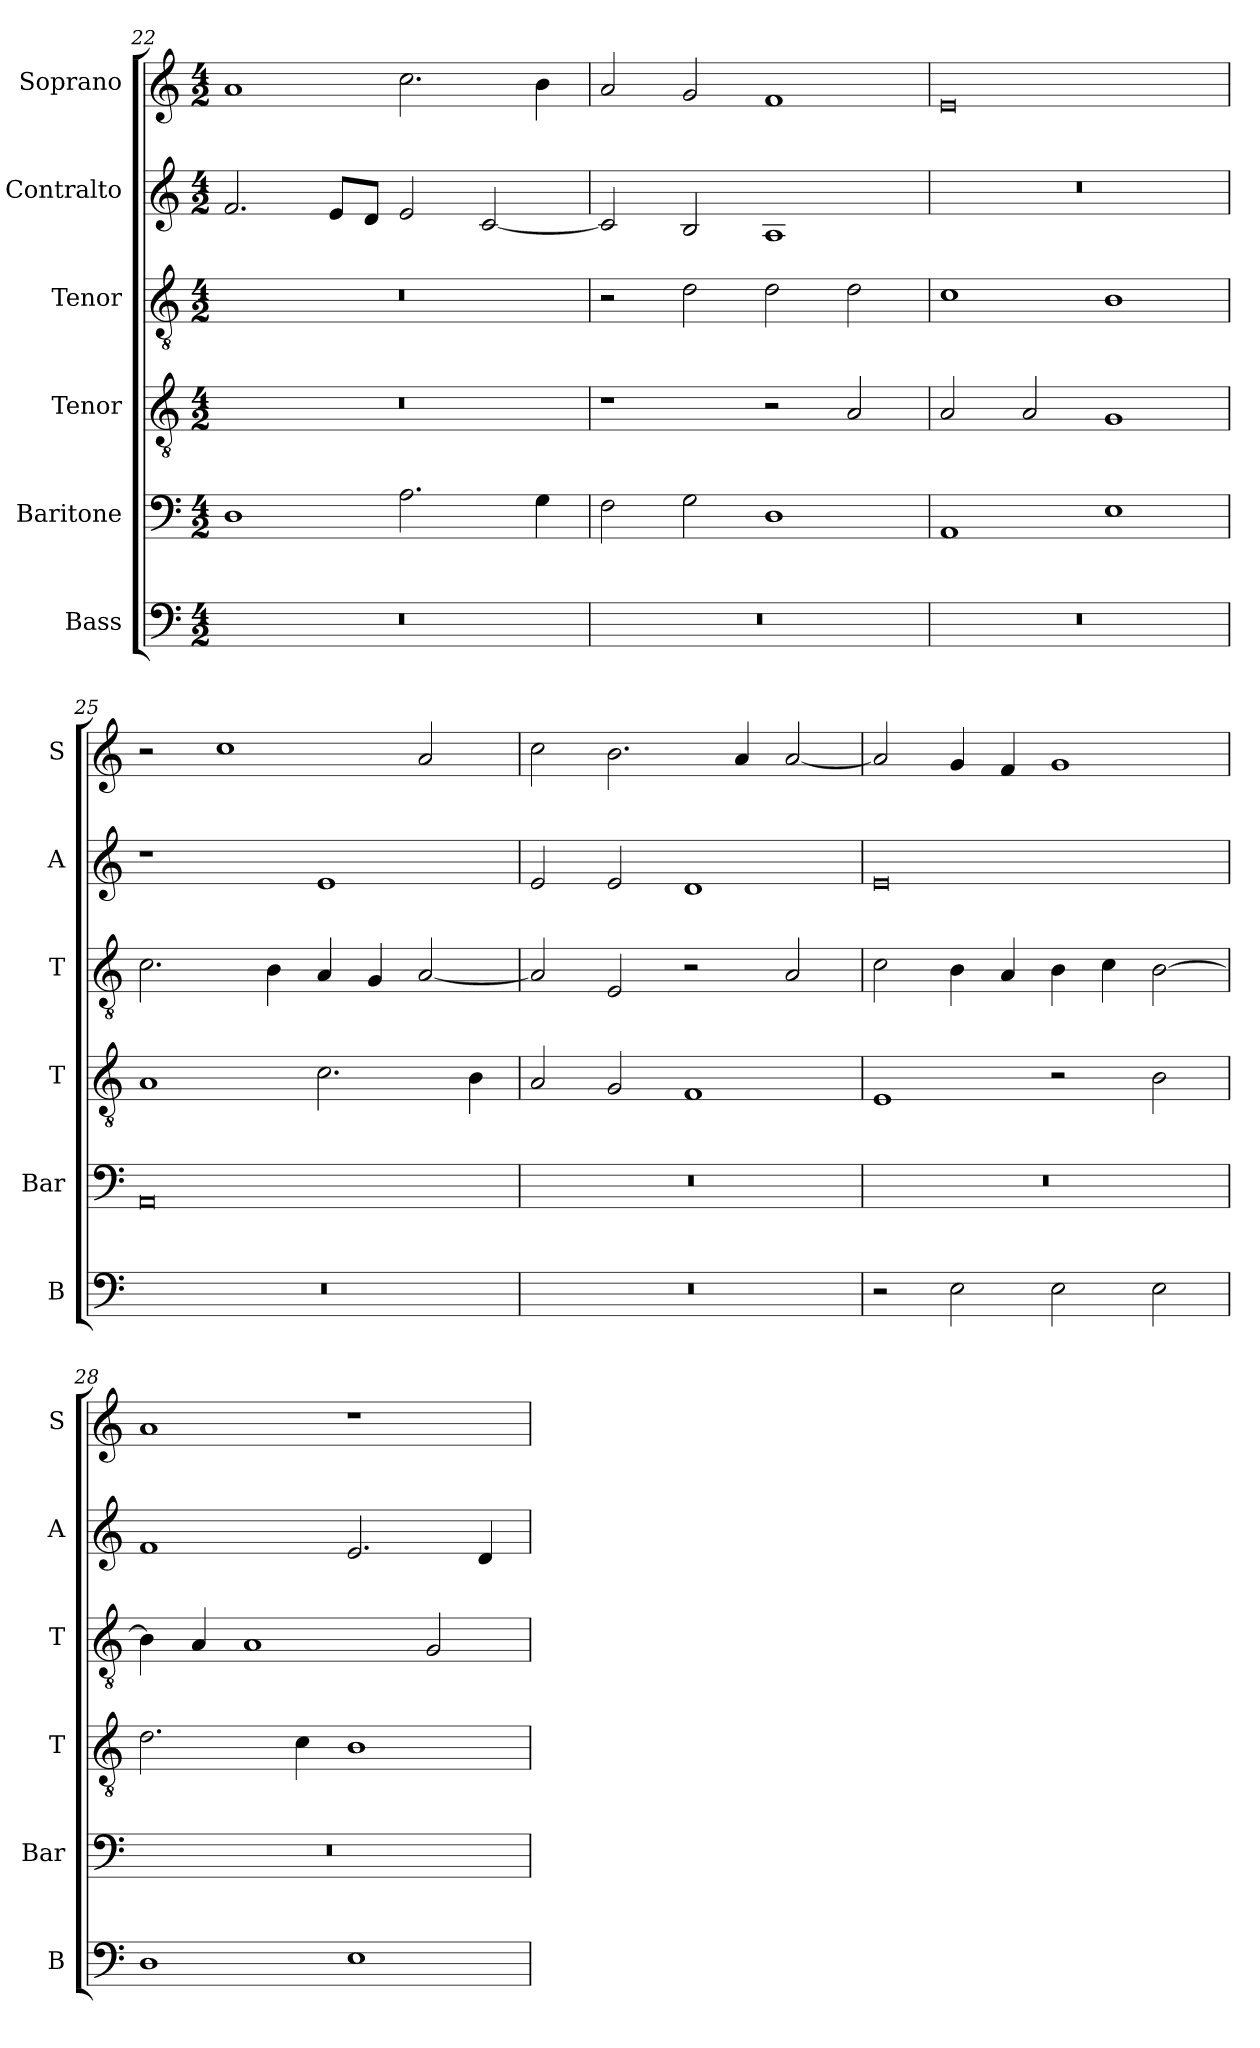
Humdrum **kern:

**kern	**kern	**kern	**kern	**kern	**kern
*part6	*part5	*part4	*part3	*part2	*part1
*staff6	*staff5	*staff4	*staff3	*staff2	*staff1
*I"Bass	*I"Baritone	*I"Tenor	*I"Tenor	*I"Contralto	*I"Soprano
*I'B	*I'Bar	*I'T	*I'T	*I'A	*I'S
*clefF4	*clefF4	*clefGv2	*clefGv2	*clefG2	*clefG2
*k[]	*k[]	*k[]	*k[]	*k[]	*k[]
*E:phr	*E:phr	*E:phr	*E:phr	*E:phr	*E:phr
*M4/2	*M4/2	*M4/2	*M4/2	*M4/2	*M4/2
=22	=22	=22	=22	=22	=22
0r	1D	0r	0r	2.f	1a
.	.	.	.	8e/L	.
.	.	.	.	8d/J	.
.	2.A	.	.	2e	2.cc
.	.	.	.	[2c	.
.	4G	.	.	.	4b
=23	=23	=23	=23	=23	=23
0r	2F	1r	2r	2c]	2a
.	2G	.	2d	2B	2g
.	1D	2r	2d	1A	1f
.	.	2A	2d	.	.
=24	=24	=24	=24	=24	=24
0r	1AA	2A	1c	0r	0e
.	.	2A	.	.	.
.	1E	1G	1B	.	.
=25	=25	=25	=25	=25	=25
0r	0AA	1A	2.c	1r	2r
.	.	.	.	.	1cc
.	.	.	4B	.	.
.	.	2.c	4A	1e	.
.	.	.	4G	.	.
.	.	.	[2A	.	2a
.	.	4B	.	.	.
=26	=26	=26	=26	=26	=26
0r	0r	2A	2A]	2e	2cc
.	.	2G	2E	2e	2.b
.	.	1F	2r	1d	.
.	.	.	.	.	4a
.	.	.	2A	.	[2a
=27	=27	=27	=27	=27	=27
2r	0r	1E	2c	0e	2a]
2E	.	.	4B	.	4g
.	.	.	4A	.	4f
2E	.	2r	4B	.	1g
.	.	.	4c	.	.
2E	.	2B	[2B	.	.
=28	=28	=28	=28	=28	=28
1D	0r	2.d	4B]	1f	1a
.	.	.	4A	.	.
.	.	.	1A	.	.
.	.	4c	.	.	.
1E	.	1B	.	2.e	1r
.	.	.	2G	.	.
.	.	.	.	4d	.
=	=	=	=	=	=
*-	*-	*-	*-	*-	*-
